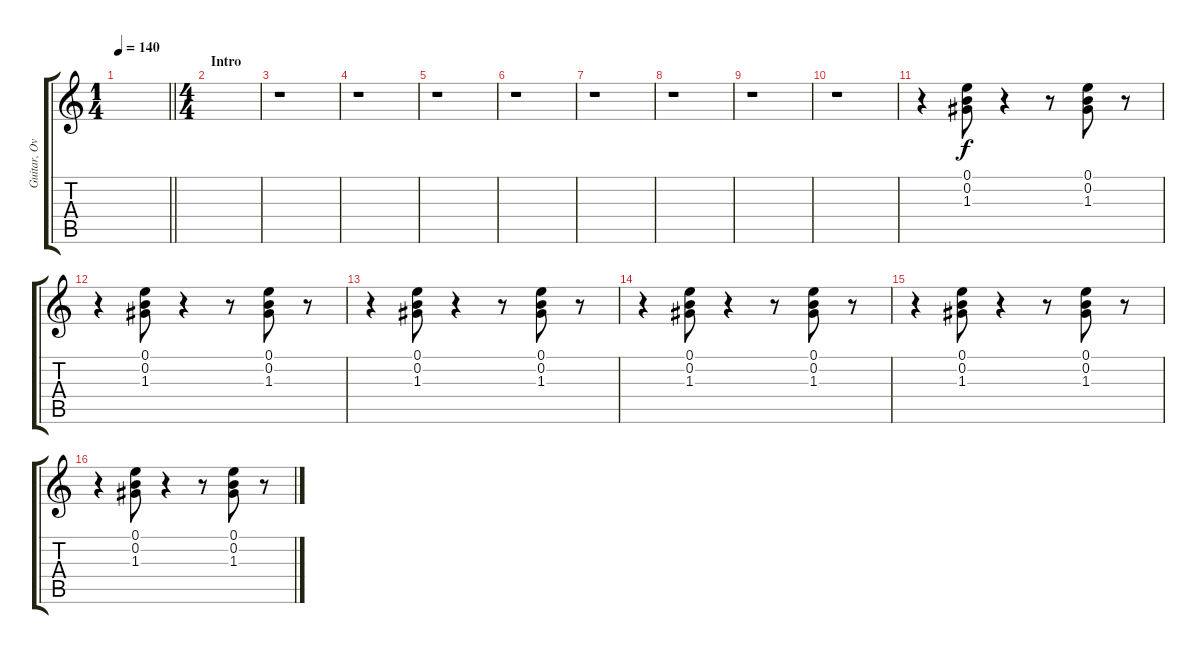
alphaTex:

\track ("Guitar, Overdub" "Guitar, Ov") {instrument electricguitarjazz}
\staff {score tabs}
\tuning (E4 B3 G3 D3 A2 E2) {hide}
\ts (1 4)
\tempo 140
\clef g2
\barLineRight lightlight
\ks c
|
\ts (4 4)
\section ("" "Intro")
|
r.1 |
r.1 |
r.1 |
r.1 |
r.1 |
r.1 |
r.1 |
r.1 |
r.4 (0.1 0.2 1.3).8 r.4 r.8 (0.1 0.2 1.3).8 r.8 |
r.4 (0.1 0.2 1.3).8 r.4 r.8 (0.1 0.2 1.3).8 r.8 |
r.4 (0.1 0.2 1.3).8 r.4 r.8 (0.1 0.2 1.3).8 r.8 |
r.4 (0.1 0.2 1.3).8 r.4 r.8 (0.1 0.2 1.3).8 r.8 |
r.4 (0.1 0.2 1.3).8 r.4 r.8 (0.1 0.2 1.3).8 r.8 |
r.4 (0.1 0.2 1.3).8 r.4 r.8 (0.1 0.2 1.3).8 r.8
